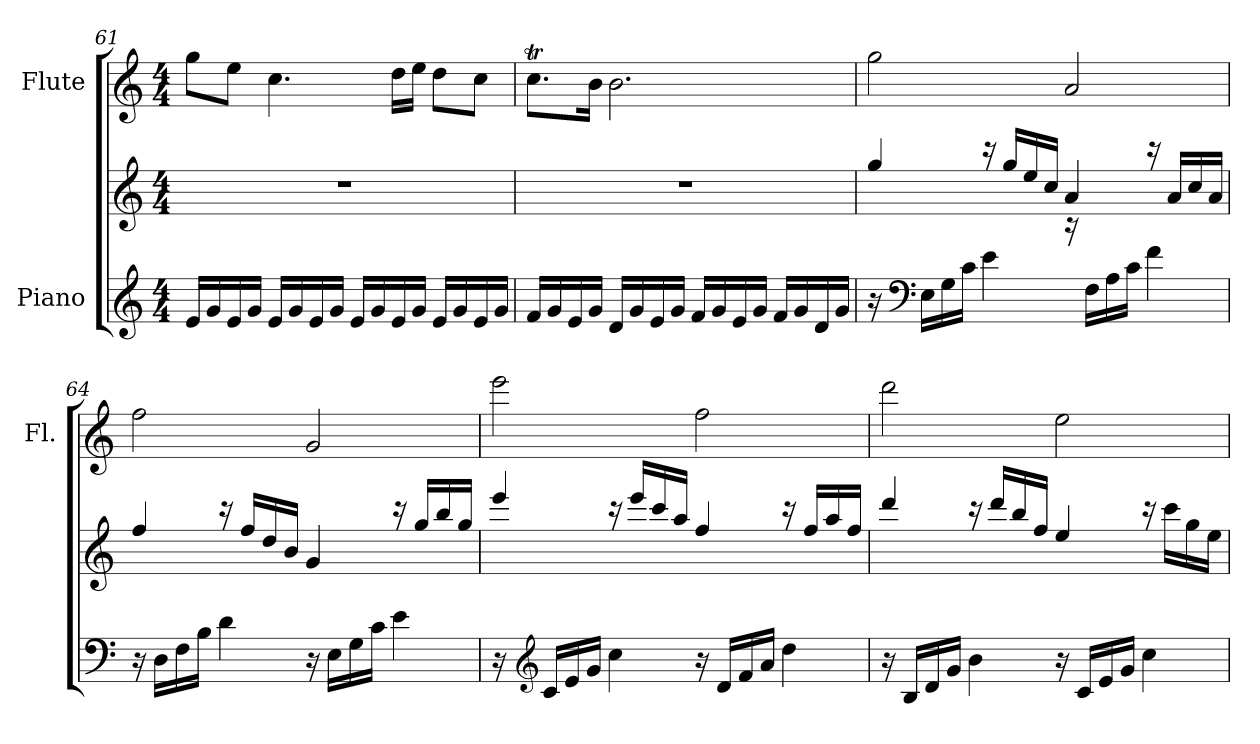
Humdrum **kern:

**kern	**kern	**kern
*part2	*part2	*part1
*staff3	*staff2	*staff1
*I"Piano	*	*I"Flute
*	*	*I'Fl.
!!LO:LB:g=z
*clefG2	*clefG2	*clefG2
*k[]	*k[]	*k[]
*M4/4	*M4/4	*M4/4
=61	=61	=61
16e/LL	1r	8gg\L
16g/	.	.
16e/	.	8ee\J
16g/JJ	.	.
16e/LL	.	4.cc\
16g/	.	.
16e/	.	.
16g/JJ	.	.
16e/LL	.	.
16g/	.	.
16e/	.	16dd\LL
16g/JJ	.	16ee\JJ
16e/LL	.	8dd\L
16g/	.	.
16e/	.	8cc\J
16g/JJ	.	.
=62	=62	=62
16f/LL	1r	8.ccT\L
16g/	.	.
16e/	.	.
16g/JJ	.	16b\Jk
16d/LL	.	2.b\
16g/	.	.
16e/	.	.
16g/JJ	.	.
16f/LL	.	.
16g/	.	.
16e/	.	.
16g/JJ	.	.
16f/LL	.	.
16g/	.	.
16d/	.	.
16g/JJ	.	.
=63	=63	=63
16r	4gg/	2gg\
*clefF4	*	*
16E\LL	.	.
16G\	.	.
16c\JJ	.	.
4e\	16rccc	.
.	16gg/LL	.
.	16ee/	.
.	16cc/JJ	.
16rdd	4a/	2a/
16F\LL	.	.
16A\	.	.
16c\JJ	.	.
4f\	16rccc	.
.	16a/LL	.
.	16cc/	.
.	16a/JJ	.
=64	=64	=64
16r	4ff/	2ff\
16D\LL	.	.
16F\	.	.
16B\JJ	.	.
4d\	16rccc	.
.	16ff/LL	.
.	16dd/	.
.	16b/JJ	.
16r	4g/	2g/
16E\LL	.	.
16G\	.	.
16c\JJ	.	.
4e\	16rccc	.
.	16gg/LL	.
.	16bb/	.
.	16gg/JJ	.
!!LO:PB:g=z
=65	=65	=65
16r	4eee/	2eee\
*clefG2	*	*
16c/LL	.	.
16e/	.	.
16g/JJ	.	.
4cc\	16rccc	.
.	16eee/LL	.
.	16ccc/	.
.	16aa/JJ	.
16r	4ff/	2ff\
16d/LL	.	.
16f/	.	.
16a/JJ	.	.
4dd\	16rccc	.
.	16ff/LL	.
.	16aa/	.
.	16ff/JJ	.
=66	=66	=66
16r	4ddd/	2ddd\
16B/LL	.	.
16d/	.	.
16g/JJ	.	.
4b\	16rccc	.
.	16ddd/LL	.
.	16bb/	.
.	16ff/JJ	.
16r	4ee/	2ee\
16c/LL	.	.
16e/	.	.
16g/JJ	.	.
4cc\	16rccc	.
.	16ccc\LL	.
.	16gg\	.
.	16ee\JJ	.
=	=	=
*-	*-	*-
